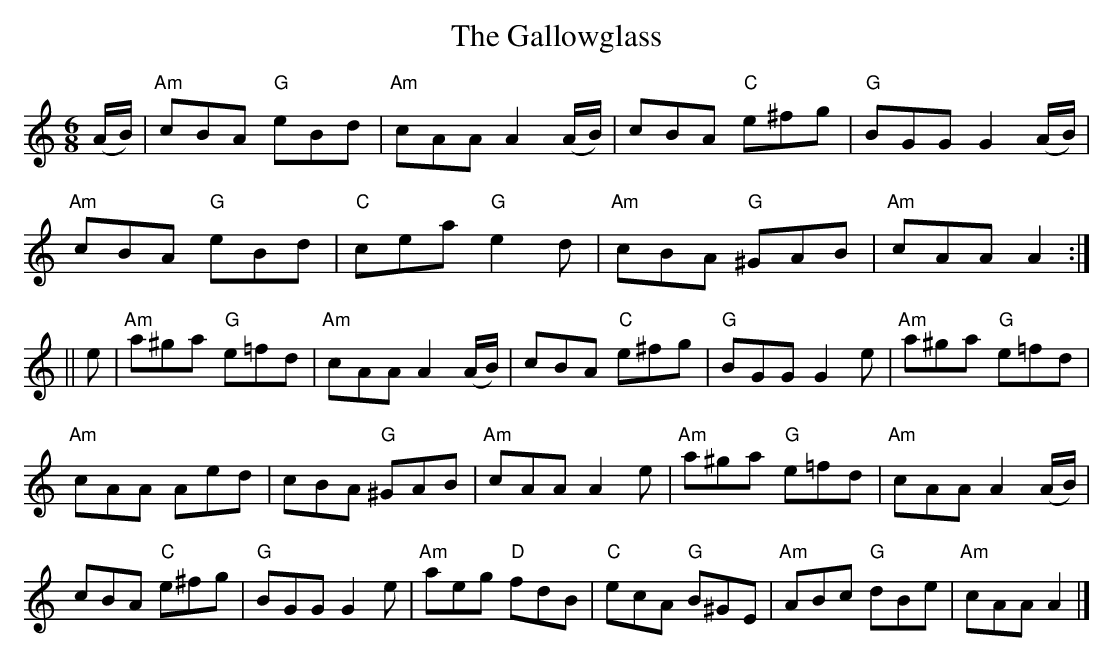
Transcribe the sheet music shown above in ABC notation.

X:1
T:Gallowglass, The
M:6/8
L:1/8
Q:160
K:C
(A/B/)| "Am"cBA "G"eBd| "Am" cAA A2 (A/B/)| cBA "C"e^fg| "G"BGG G2 (A/B/)|
"Am"cBA "G"eBd| "C" cea "G"e2d| "Am"cBA "G"^GAB| "Am" cAA A2:|
||e| "Am"a^ga "G"e=fd| "Am" cAA A2 (A/B/)|cBA "C"e^fg|"G"BGG G2 e| "Am"a^ga "G"e=fd|
"Am"cAA Aed |cBA "G"^GAB |"Am"cAA A2e|"Am" a^ga "G"e=fd| "Am"cAA A2 (A/B/)|
cBA "C"e^fg| "G" BGG G2 e| "Am"aeg "D"fdB| "C"ecA "G"B^GE| "Am"ABc "G"dBe|"Am"cAA A2|]
